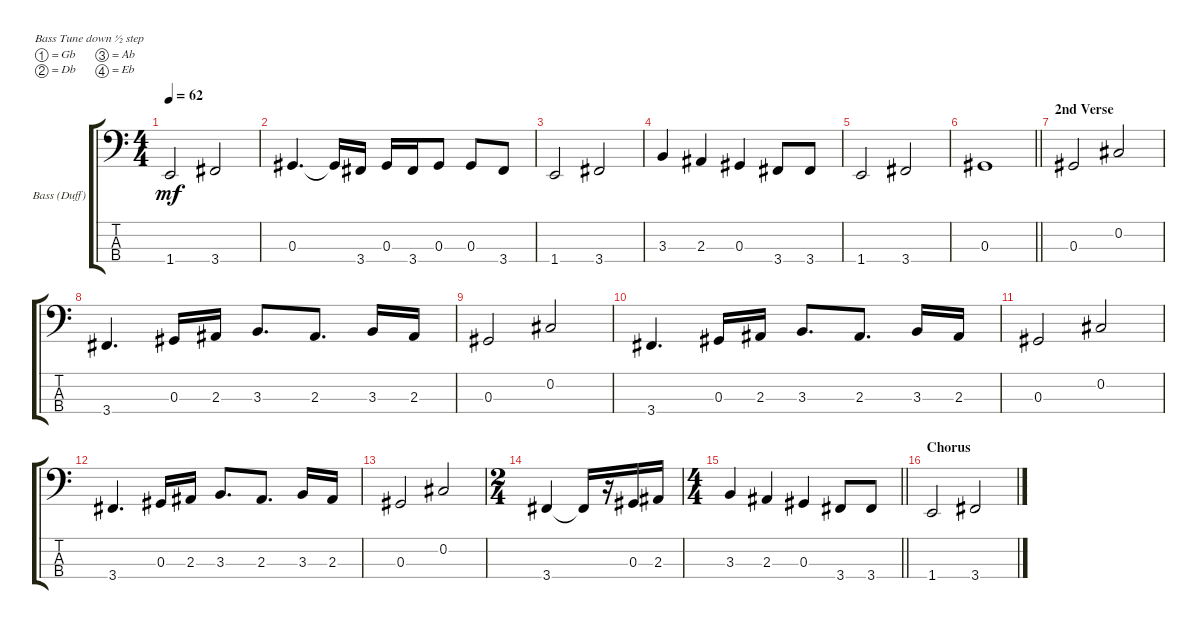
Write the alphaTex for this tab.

\multiTrackTrackNamePolicy allsystems
\firstSystemTrackNameMode fullname
\firstSystemTrackNameOrientation horizontal
\otherSystemsTrackNameOrientation horizontal
\chordDiagramsInScore
\track ("Bass (Duff)" "E-Bass") {multiBarRest instrument electricbasspick}
\staff {score tabs}
\tuning (Gb2 Db2 Ab1 Eb1)
\ts (4 4)
\tempo 62
\clef f4
\ks c
1.4.2{dy mf} 3.4.2 |
0.3.4{d} 0.3{t}.16 3.4.16 0.3.16 3.4.16 0.3.8 0.3.8 3.4.8 |
1.4.2 3.4.2 |
3.3.4 2.3.4 0.3.4 3.4.8 3.4.8 |
1.4.2 3.4.2 |
\barLineRight lightlight
0.3.1 |
\section ("" "2nd Verse")
0.3.2 0.2.2 |
3.4.4{d} 0.3.16 2.3.16 3.3.8{d} 2.3.8{d} 3.3.16 2.3.16 |
0.3.2 0.2.2 |
3.4.4{d} 0.3.16 2.3.16 3.3.8{d} 2.3.8{d} 3.3.16 2.3.16 |
0.3.2 0.2.2 |
3.4.4{d} 0.3.16 2.3.16 3.3.8{d} 2.3.8{d} 3.3.16 2.3.16 |
0.3.2 0.2.2 |
\ts (2 4)
3.4.4 3.4{t}.16 r.16 0.3.16 2.3.16 |
\ts (4 4)
\barLineRight lightlight
3.3.4 2.3.4 0.3.4 3.4.8 3.4.8 |
\section ("" "Chorus")
1.4.2 3.4.2
